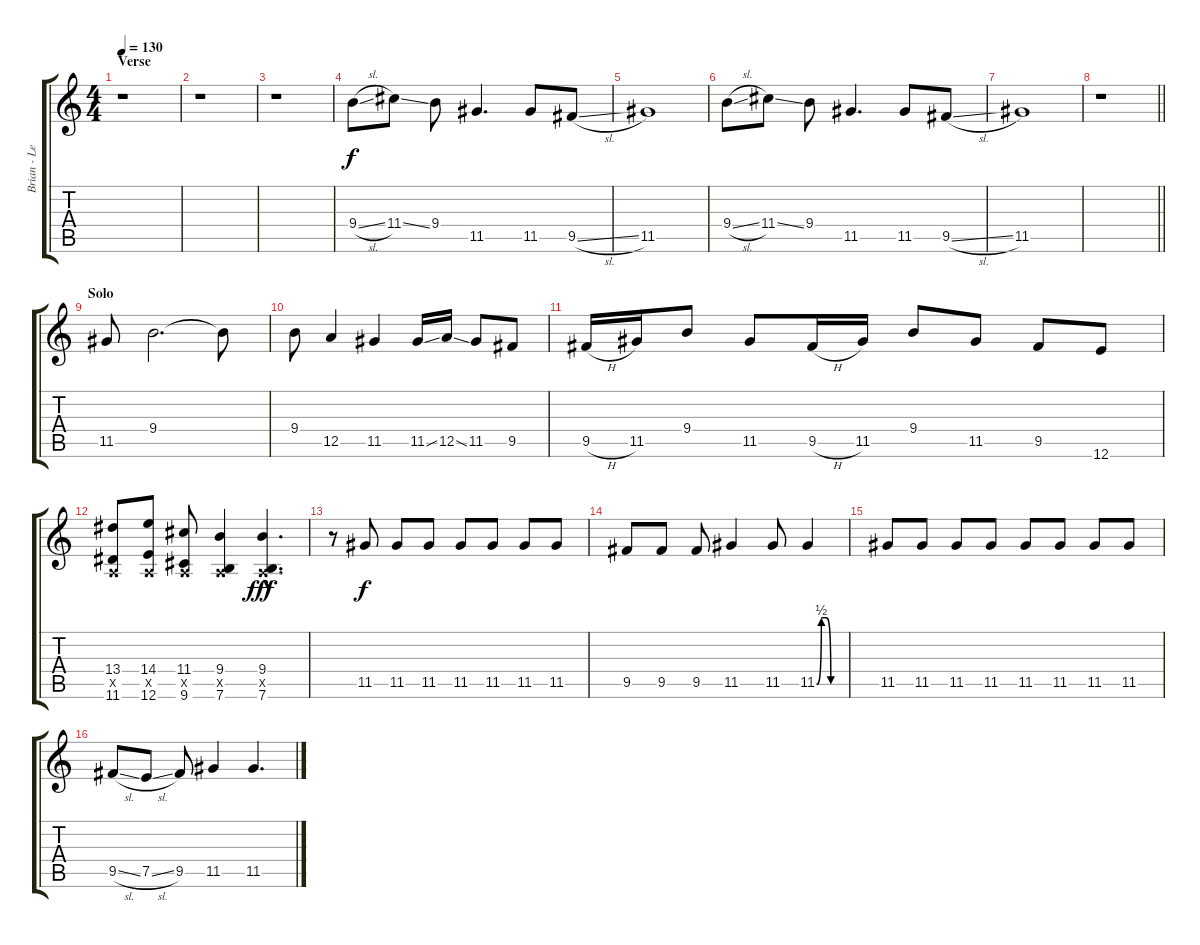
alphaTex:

\track ("Brian - Lead Guitar" "Brian - Le") {instrument electricguitarjazz}
\staff {score tabs}
\tuning (E4 B3 G3 D3 A2 E2) {hide}
\ts (4 4)
\section ("" "Verse")
\tempo 130
\clef g2
\ks c
r.1{dy f} |
r.1 |
r.1 |
9.4{sl}.8{instrument electricguitarjazz} 11.4{ss}.8 9.4.8 11.5.4{d} 11.5.8 9.5{sl}.8 |
11.5.1 |
9.4{sl}.8 11.4{ss}.8 9.4.8 11.5.4{d} 11.5.8 9.5{sl}.8 |
11.5.1 |
\barLineRight lightlight
r.1 |
\section ("" "Solo")
11.5.8{volume 16 instrument electricguitarjazz} 9.4.2{d} 9.4{t}.8 |
9.4.8 12.5.4 11.5.4 11.5{ss}.16 12.5{ss}.16 11.5.8 9.5.8 |
9.5{h}.16 11.5.16 9.4.8 11.5.8 9.5{h}.16 11.5.16 9.4.8 11.5.8 9.5.8 12.6.8 |
(13.4 0.5{x} 11.6).8 (14.4 0.5{x} 12.6).8 (11.4 0.5{x} 9.6).8 (9.4 0.5{x} 7.6).4 (9.4{hac} 0.5{x} 7.6{hac}).4{d dy fff} |
r.8 11.5.8{dy f} 11.5.8 11.5.8 11.5.8 11.5.8 11.5.8 11.5.8 |
9.5.8 9.5.8 9.5.8 11.5.4 11.5.8 11.5{be (custom 0 0 10 2 20 2 30 0 60 0)}.4 |
11.5.8 11.5.8 11.5.8 11.5.8 11.5.8 11.5.8 11.5.8 11.5.8 |
9.5{sl}.8 7.5{sl}.8 9.5.8 11.5.4 11.5.4{d}
